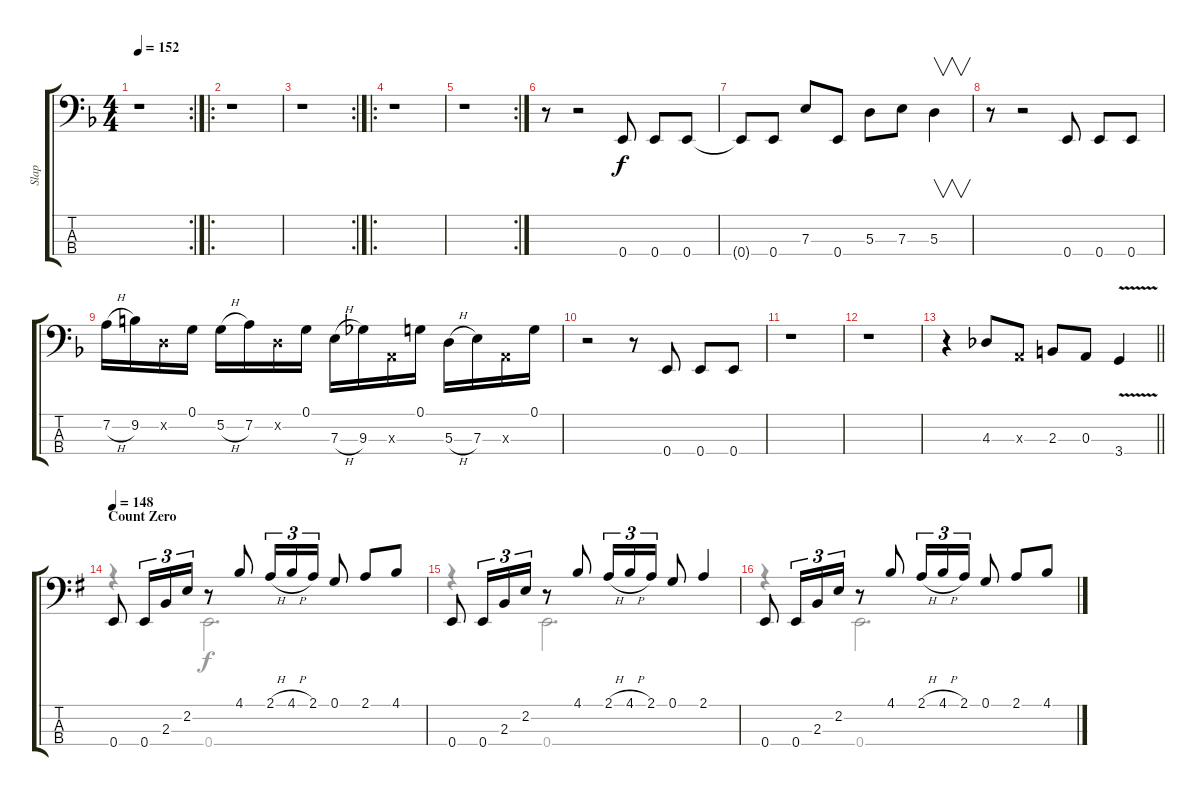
\track ("Slap" "Slap") {instrument slapbass1}
\staff {score tabs}
\tuning (G2 D2 A1 E1) {hide}
\voice
\rc 2
\ts (4 4)
\tempo 152
\clef f4
\ks f
r.1{dy f} |
\ro
r.1 |
\rc 2
r.1 |
\ro
r.1 |
\rc 2
r.1 |
r.8 r.2 0.4.8 0.4.8 0.4.8 |
0.4{t}.8 0.4.8 7.3.8 0.4.8 5.3.8 7.3.8 5.3.4{v} |
r.8 r.2 0.4.8 0.4.8 0.4.8 |
7.2{h}.16 9.2.16 0.2{x}.16 0.1.16 5.2{h}.16 7.2.16 0.2{x}.16 0.1.16 7.3{h}.16 9.3.16 0.3{x}.16 0.1.16 5.3{h}.16 7.3.16 0.3{x}.16 0.1.16 |
r.2 r.8 0.4.8 0.4.8 0.4.8 |
r.1 |
r.1 |
\barLineRight lightlight
r.4 4.3.8 0.3{x}.8 2.3.8 0.3.8 3.4{v}.4 |
\section ("" "Count Zero")
\tempo 148
\ks g
0.4.8 0.4.16{tu (3 2)} 2.3.16{tu (3 2)} 2.2.16{tu (3 2)} r.8 4.1.8 2.1{h}.16{tu (3 2)} 4.1{h}.16{tu (3 2)} 2.1.16{tu (3 2)} 0.1.8 2.1.8 4.1.8 |
0.4.8 0.4.16{tu (3 2)} 2.3.16{tu (3 2)} 2.2.16{tu (3 2)} r.8 4.1.8 2.1{h}.16{tu (3 2)} 4.1{h}.16{tu (3 2)} 2.1.16{tu (3 2)} 0.1.8 2.1.4 |
0.4.8 0.4.16{tu (3 2)} 2.3.16{tu (3 2)} 2.2.16{tu (3 2)} r.8 4.1.8 2.1{h}.16{tu (3 2)} 4.1{h}.16{tu (3 2)} 2.1.16{tu (3 2)} 0.1.8 2.1.8 4.1.8
\voice
\clef f4
\ottava regular
\simile none
\ks f
|
|
|
|
|
|
|
|
|
|
|
|
\barLineRight lightlight
|
\ks g
r.4 0.4.2{d} |
r.4 0.4.2{d} |
r.4 0.4.2{d}
